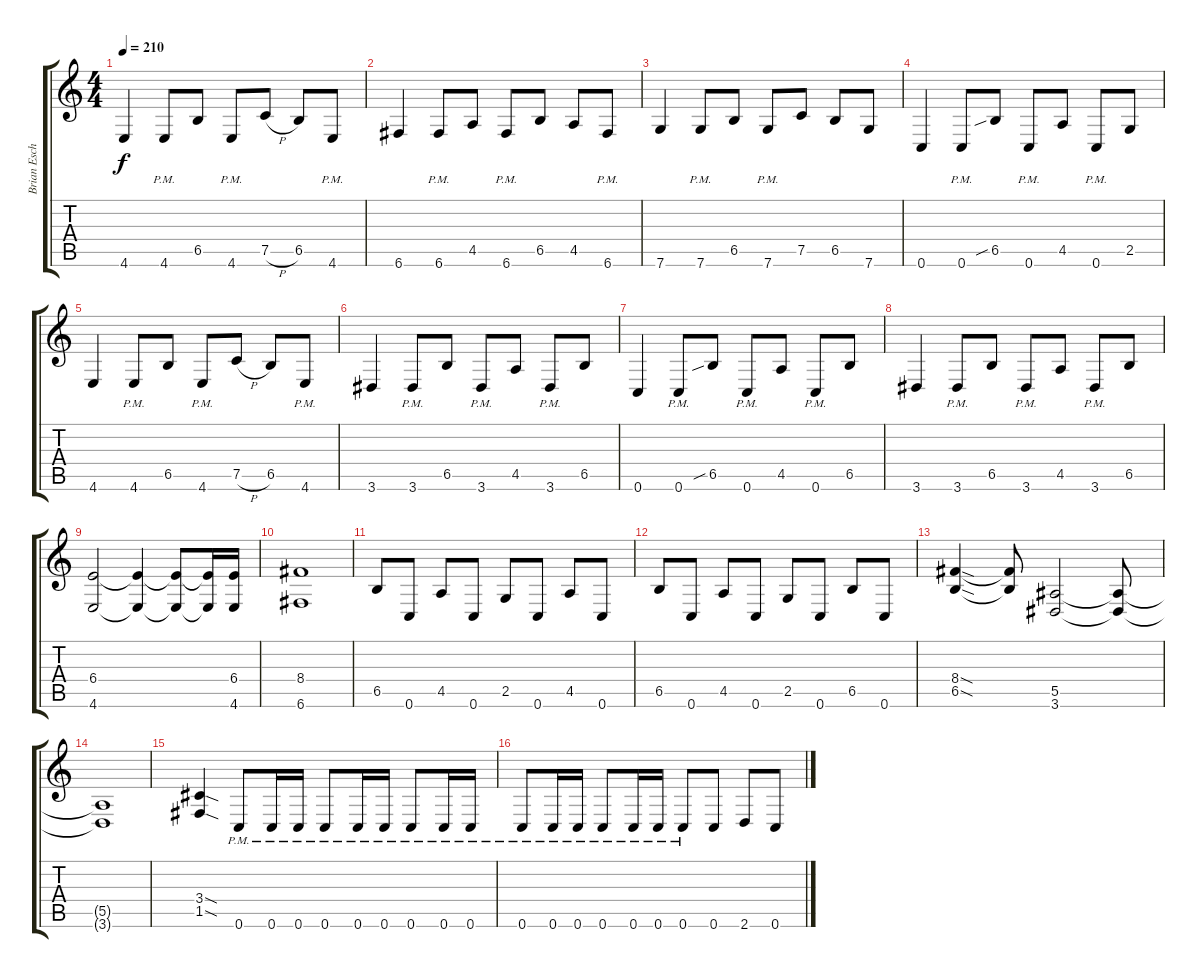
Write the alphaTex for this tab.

\track ("Brian Eschbach" "Brian Esch") {instrument distortionguitar}
\staff {score tabs}
\tuning (C4 G3 Eb3 Bb2 F2 C2) {hide}
\ts (4 4)
\tempo 210
\clef g2
\ks c
4.6.4{dy f} 4.6{pm}.8 6.5.8 4.6{pm}.8 7.5{h}.8 6.5.8 4.6{pm}.8 |
6.6.4 6.6{pm}.8 4.5.8 6.6{pm}.8 6.5.8 4.5.8 6.6{pm}.8 |
7.6.4 7.6{pm}.8 6.5.8 7.6{pm}.8 7.5.8 6.5.8 7.6.8 |
0.6.4 0.6{pm}.8 6.5{sib}.8 0.6{pm}.8 4.5.8 0.6{pm}.8 2.5.8 |
4.6.4 4.6{pm}.8 6.5.8 4.6{pm}.8 7.5{h}.8 6.5.8 4.6{pm}.8 |
3.6.4 3.6{pm}.8 6.5.8 3.6{pm}.8 4.5.8 3.6{pm}.8 6.5.8 |
0.6.4 0.6{pm}.8 6.5{sib}.8 0.6{pm}.8 4.5.8 0.6{pm}.8 6.5.8 |
3.6.4 3.6{pm}.8 6.5.8 3.6{pm}.8 4.5.8 3.6{pm}.8 6.5.8 |
(6.4 4.6).2 (6.4{t} 4.6{t}).4 (6.4{t} 4.6{t}).8 (6.4{t} 4.6{t}).16 (6.4 4.6).16 |
(8.4 6.6).1 |
6.5.8 0.6.8 4.5.8 0.6.8 2.5.8 0.6.8 4.5.8 0.6.8 |
6.5.8 0.6.8 4.5.8 0.6.8 2.5.8 0.6.8 6.5.8 0.6.8 |
(8.4{sod} 6.5{sod}).4 (8.4{t} 6.5{t}).8 (5.5 3.6).2 (5.5{t} 3.6{t}).8 |
(5.5{t} 3.6{t}).1 |
(3.4{sod} 1.5{sod}).4 0.6{pm}.8 0.6{pm}.16 0.6{pm}.16 0.6{pm}.8 0.6{pm}.16 0.6{pm}.16 0.6{pm}.8 0.6{pm}.16 0.6{pm}.16 |
0.6{pm}.8 0.6{pm}.16 0.6{pm}.16 0.6{pm}.8 0.6{pm}.16 0.6{pm}.16 0.6{pm}.8 0.6.8 2.6.8 0.6.8
